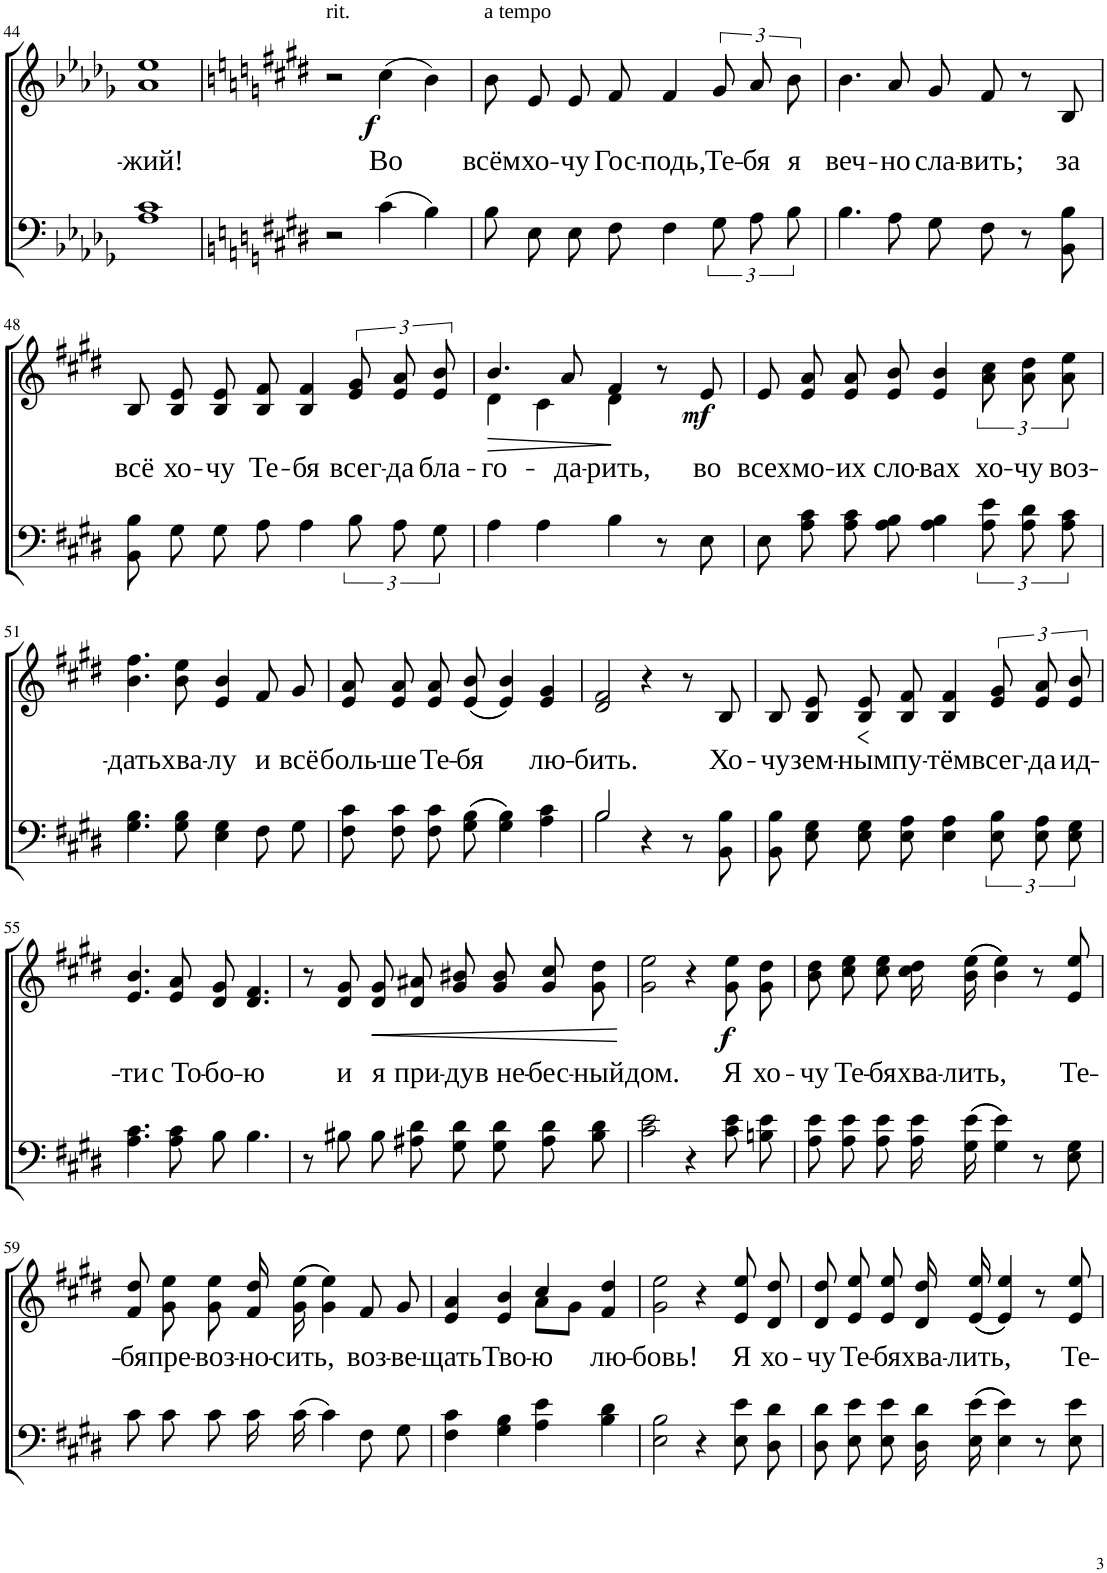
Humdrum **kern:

**kern	**kern	**text	**text	**dynam
*part2	*part1	*part1	*part1	*part1
*staff2	*staff1	*staff1	*staff1	*staff1
*I"Baritone	*I"Voice	*	*	*
!!LO:PB:g=z
*clefF4	*clefG2	*	*	*
*k[b-e-a-d-g-]	*k[b-e-a-d-g-]	*	*	*
*M4/4	*M4/4	*	*	*
=44	=44	=44	=44	=44
!	!	!	!LO:LY:b	!
1A- 1c	1a- 1ee-	.	жий!	.
=45	=45	=45	=45	=45
*k[f#c#g#d#]	*k[f#c#g#d#]	*	*	*
!	!LO:TX:a:t=rit.	!	!	!
2r	2r	.	.	.
!	!	!	!LO:LY:b	!LO:DY:b
(4c#\	(4cc#\	.	Во	f
4B\)	4b\)	.	.	.
=46	=46	=46	=46	=46
!	!LO:TX:a:t=a tempo	!	!	!
!	!	!	!LO:LY:b	!
8B\L	8b\	.	всём	.
!	!	!	!LO:LY:b	!
8E\J	8e/	.	хо-	.
!	!	!	!LO:LY:b	!
8E\L	8e/	.	-чу	.
!	!	!	!LO:LY:b	!
8F#\J	8f#/	.	Гос-	.
!	!	!	!LO:LY:b	!
4F#\	4f#/	.	-подь,	.
!	!	!	!LO:LY:b	!
12G#\L	12g#/	.	Те-	.
!	!	!	!LO:LY:b	!
12A\	12a/	.	-бя	.
!	!	!	!LO:LY:b	!
12B\J	12b\	.	я	.
=47	=47	=47	=47	=47
!	!	!	!LO:LY:b	!
4.B\	4.b\	.	веч-	.
!	!	!	!LO:LY:b	!
8A\	8a/	.	-но	.
!	!	!	!LO:LY:b	!
8G#\L	8g#/	.	сла-	.
!	!	!	!LO:LY:b	!
8F#\J	8f#/	.	-вить;	.
8r	8r	.	.	.
!	!	!	!LO:LY:b	!
8BB\ 8B\	8B/	.	за	.
!!LO:LB:g=z
=48	=48	=48	=48	=48
!	!	!	!LO:LY:b	!
8BB\ 8B\L	8B/	.	всё	.
!	!	!	!LO:LY:b	!
8G#\J	8B/ 8e/	.	хо-	.
!	!	!	!LO:LY:b	!
8G#\L	8B/ 8e/	.	-чу	.
!	!	!	!LO:LY:b	!
8A\J	8B/ 8f#/	.	Те-	.
!	!	!	!LO:LY:b	!
4A\	4B/ 4f#/	.	-бя	.
!	!	!	!LO:LY:b	!
12B\L	12e/ 12g#/	.	всег-	.
!	!	!	!LO:LY:b	!
12A\	12e/ 12a/	.	-да	.
!	!	!	!LO:LY:b	!
12G#\J	12e/ 12b/	.	бла-	.
=49	=49	=49	=49	=49
!	!	!	!LO:LY:b	!LO:HP:b
*	*^	*	*	*
4A\	4.b/	4d#\	.	-го-	>
4A\	.	4c#\	.	.	.
!	!	!	!	!LO:LY:b	!
.	8a/	.	.	-да-	.
!	!	!	!	!LO:LY:b	!
4B\	4f#/	4d#\	.	-рить,	.
8r	8r	4ryy	.	.	.
!	!	!	!	!LO:LY:b	!LO:DY:b
8E\	8e/	.	.	во	mf
*	*v	*v	*	*	*
.	.	.	.	]
=50	=50	=50	=50	=50
!	!	!	!LO:LY:b	!
8E\L	8e/	.	всех	.
!	!	!	!LO:LY:b	!
8A\ 8c#\J	8e/ 8a/	.	мо-	.
!	!	!	!LO:LY:b	!
8A\ 8c#\L	8e/ 8a/	.	-их	.
!	!	!	!LO:LY:b	!
8A\ 8B\J	8e/ 8b/	.	сло-	.
!	!	!	!LO:LY:b	!
4A\ 4B\	4e/ 4b/	.	-вах	.
!	!	!	!LO:LY:b	!
12A\ 12e\L	12a\ 12cc#\	.	хо-	.
!	!	!	!LO:LY:b	!
12A\ 12d#\	12a\ 12dd#\	.	-чу	.
!	!	!	!LO:LY:b	!
12A\ 12c#\J	12a\ 12ee\	.	воз-	.
!!LO:LB:g=z
=51	=51	=51	=51	=51
!	!	!	!LO:LY:b	!
4.G#\ 4.B\	4.b\ 4.ff#\	.	-дать	.
!	!	!	!LO:LY:b	!
8G#\ 8B\	8b\ 8ee\	.	хва-	.
!	!	!	!LO:LY:b	!
4E\ 4G#\	4e/ 4b/	.	-лу	.
!	!	!	!LO:LY:b	!
8F#\L	8f#/	.	и	.
!	!	!	!LO:LY:b	!
8G#\J	8g#/	.	всё	.
=52	=52	=52	=52	=52
!	!	!	!LO:LY:b	!
8F#\ 8c#\L	8e/ 8a/	.	боль-	.
!	!	!	!LO:LY:b	!
8F#\ 8c#\J	8e/ 8a/	.	-ше	.
!	!	!	!LO:LY:b	!
8F#\ 8c#\L	8e/ 8a/	.	Те-	.
!	!	!	!LO:LY:b	!
((8G#\ 8B\J	((8e/ 8b/	.	-бя	.
4G#\ 4B\))	4e/ 4b/))	.	.	.
!	!	!	!LO:LY:b	!
4A\ 4c#\	4e/ 4g#/	.	лю-	.
=53	=53	=53	=53	=53
*^	*	*	*	*
!	!	!	!	!LO:LY:b	!
2B/	2B\	2d#/ 2f#/	.	-бить.	.
4r	2ryy	4r	.	.	.
8r	.	8r	.	.	.
!	!	!	!	!LO:LY:b	!
8BB\ 8B\	.	8B/	.	Хо-	.
*v	*v	*	*	*	*
=54	=54	=54	=54	=54
!	!	!	!LO:LY:b	!
8BB\ 8B\L	8B/	.	-чу	.
!	!	!	!LO:LY:b	!
8E\ 8G#\J	8B/ 8e/	.	зем-	.
!	!	!	!LO:LY:b	!LO:HP:b
8E\ 8G#\L	8B/ 8e/	.	-ным	<
!	!	!	!LO:LY:b	!
8E\ 8A\J	8B/ 8f#/	.	пу-	.
!	!	!	!LO:LY:b	!
4E\ 4A\	4B/ 4f#/	.	-тём	.
!	!	!	!LO:LY:b	!
12E\ 12B\L	12e/ 12g#/	.	всег-	.
!	!	!	!LO:LY:b	!
12E\ 12A\	12e/ 12a/	.	-да	.
!	!	!	!LO:LY:b	!
12E\ 12G#\J	12e/ 12b/	.	ид-	.
.	.	.	.	[
!!LO:LB:g=z
=55	=55	=55	=55	=55
!	!	!	!LO:LY:b	!
4.A\ 4.c#\	4.e/ 4.b/	.	-ти	.
!	!	!	!LO:LY:b	!
8A\ 8c#\	8e/ 8a/	.	с То-	.
!	!	!	!LO:LY:b	!
8B\	8d#/ 8g#/	.	-бо-	.
!	!	!	!LO:LY:b	!
4.B\	4.d#/ 4.f#/	.	-ю	.
=56	=56	=56	=56	=56
8r	8r	.	.	.
!	!	!	!LO:LY:b	!
8B#X\	8d#/ 8g#/	.	и	.
!	!	!	!LO:LY:b	!LO:HP:b
8B#\L	8d#/ 8g#/	.	я	<
!	!	!	!LO:LY:b	!
8A#X\ 8d#\J	8d#/ 8a#X/	.	при-	.
!	!	!	!LO:LY:b	!
8G#\ 8d#\L	8g#/ 8b#X/	.	-ду	.
!	!	!	!LO:LY:b	!
8G#\ 8d#\J	8g#/ 8b#/	.	в не-	.
!	!	!	!LO:LY:b	!
8A#\ 8d#\L	8g#/ 8cc#/	.	-бес-	.
!	!	!	!LO:LY:b	!
8B#\ 8d#\J	8g#\ 8dd#\	.	-ный	.
.	.	.	.	[
=57	=57	=57	=57	=57
!	!	!	!LO:LY:b	!
2c#\ 2e\	2g#\ 2ee\	.	дом.	.
4r	4r	.	.	.
!	!	!	!LO:LY:b	!LO:DY:b
8c#\ 8e\L	8g#\ 8ee\	.	Я	f
!	!	!	!LO:LY:b	!
8Bn\ 8e\J	8g#\ 8dd#\	.	хо-	.
=58	=58	=58	=58	=58
!	!	!	!LO:LY:b	!
8A\ 8e\L	8b\ 8dd#\	.	-чу	.
!	!	!	!LO:LY:b	!
8A\ 8e\J	8cc#\ 8ee\	.	Те-	.
!	!	!	!LO:LY:b	!
8A\ 8e\L	8cc#\ 8ee\	.	-бя	.
!	!	!	!LO:LY:b	!
16A\ 16e\L	16cc#\ 16dd#\	.	хва-	.
!	!	!	!LO:LY:b	!
((16G#\ 16e\JJ	((16b\ 16ee\	.	-лить,	.
4G#\ 4e\))	4b\ 4ee\))	.	.	.
8r	8r	.	.	.
!	!	!	!LO:LY:b	!
8E\ 8G#\	8e/ 8ee/	.	Те-	.
!!LO:LB:g=z
=59	=59	=59	=59	=59
!	!	!	!LO:LY:b	!
8c#\L	8f#/ 8dd#/	.	-бя	.
!	!	!	!LO:LY:b	!
8c#\J	8g#\ 8ee\	.	пре-	.
!	!	!	!LO:LY:b	!
8c#\L	8g#\ 8ee\	.	-воз-	.
!	!	!	!LO:LY:b	!
16c#\L	16f#/ 16dd#/	.	-но-	.
!	!	!	!LO:LY:b	!
(16c#\JJ	((16g#\ 16ee\	.	-сить,	.
4c#\)	4g#\ 4ee\))	.	.	.
!	!	!	!LO:LY:b	!
8F#\L	8f#/	.	воз-	.
!	!	!	!LO:LY:b	!
8G#\J	8g#/	.	-ве-	.
=60	=60	=60	=60	=60
!	!	!	!LO:LY:b	!
*	*^	*	*	*
4F#\ 4c#\	4e/ 4a/	2ryy	.	-щать	.
!	!	!	!	!LO:LY:b	!
4G#\ 4B\	4e/ 4b/	.	.	Тво-	.
!	!	!	!	!LO:LY:b	!
4A\ 4e\	4cc#/	8a\L	.	-ю	.
.	.	8g#\J	.	.	.
!	!	!	!	!LO:LY:b	!
4B\ 4d#\	4f#/ 4dd#/	4ryy	.	лю-	.
=61	=61	=61	=61	=61	=61
!	!	!	!	!LO:LY:b	!
*	*v	*v	*	*	*
2E\ 2B\	2g#\ 2ee\	.	-бовь!	.
4r	4r	.	.	.
!	!	!	!LO:LY:b	!
8E\ 8e\L	8e/ 8ee/	.	Я	.
!	!	!	!LO:LY:b	!
8D#\ 8d#\J	8d#/ 8dd#/	.	хо-	.
=62	=62	=62	=62	=62
!	!	!	!LO:LY:b	!
8D#\ 8d#\L	8d#/ 8dd#/	.	-чу	.
!	!	!	!LO:LY:b	!
8E\ 8e\J	8e/ 8ee/	.	Те-	.
!	!	!	!LO:LY:b	!
8E\ 8e\L	8e/ 8ee/	.	-бя	.
!	!	!	!LO:LY:b	!
16D#\ 16d#\L	16d#/ 16dd#/	.	хва-	.
!	!	!	!LO:LY:b	!
((16E\ 16e\JJ	((16e/ 16ee/	.	-лить,	.
4E\ 4e\))	4e/ 4ee/))	.	.	.
8r	8r	.	.	.
!	!	!	!LO:LY:b	!
8E\ 8e\	8e/ 8ee/	.	Те-	.
=	=	=	=	=
*-	*-	*-	*-	*-
